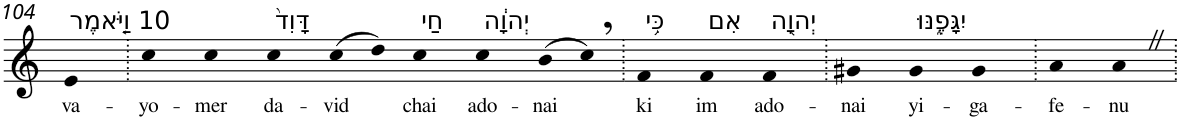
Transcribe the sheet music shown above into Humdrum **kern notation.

**kern	**text
*part1	*part1
*staff1	*staff1
*I"Piano	*
*I'Pno	*
!!LO:PB:g=z
*clefG2	*
*k[]	*
=104	=104
!LO:TX:a:t=10 וַיֹּ֤אמֶר	!
!	!LO:LY:b
4e	va-
=105.	=105.
!	!LO:LY:b
4cc	-yo-
!	!LO:LY:b
4cc	-mer
!LO:TX:a:t=דָּוִד֙	!
!	!LO:LY:b
4cc	da-
!	!LO:LY:b
(>8cc	-vid
8dd)	.
!LO:TX:a:t=חַי	!
!	!LO:LY:b
4cc	chai
!LO:TX:a:t=יְהוָ֔ה	!
!	!LO:LY:b
4cc	ado-
!	!LO:LY:b
(>8b	-nai
8cc,)	.
=106.	=106.
!LO:TX:a:t=כִּ֥י	!
!	!LO:LY:b
4f	ki
!LO:TX:a:t=אִם	!
!	!LO:LY:b
4f	im
!LO:TX:a:t=יְהוָ֖ה	!
!	!LO:LY:b
4f	ado-
=107.	=107.
!	!LO:LY:b
4g#X	-nai
!LO:TX:a:t=יִגָּפֶ֑נּוּ	!
!	!LO:LY:b
4g#	yi-
!	!LO:LY:b
4g#	-ga-
=108.	=108.
!	!LO:LY:b
4a	-fe-
!	!LO:LY:b
4aZ	-nu
=.	=.
*-	*-
